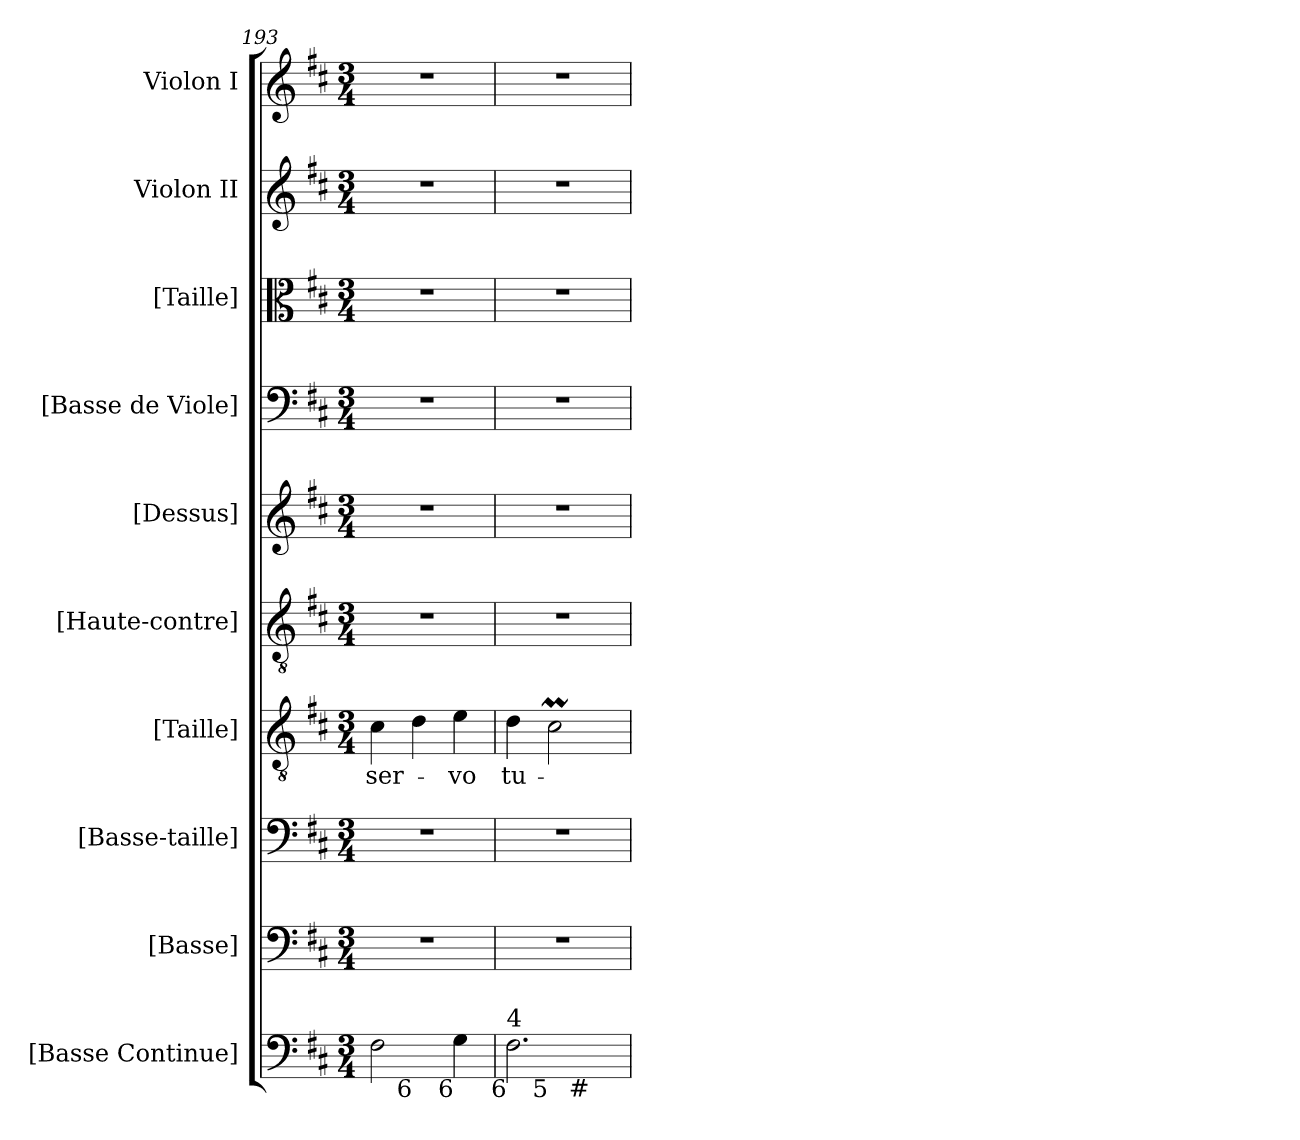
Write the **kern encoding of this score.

**kern	**kern	**kern	**kern	**text	**kern	**kern	**kern	**kern	**kern	**kern
*part10	*part9	*part8	*part7	*part7	*part6	*part5	*part4	*part3	*part2	*part1
*staff10	*staff9	*staff8	*staff7	*staff7	*staff6	*staff5	*staff4	*staff3	*staff2	*staff1
*I"[Basse Continue]	*I"[Basse]	*I"[Basse-taille]	*I"[Taille]	*	*I"[Haute-contre]	*I"[Dessus]	*I"[Basse de Viole]	*I"[Taille]	*I"Violon II	*I"Violon I
*I'B.c.	*I'B.	*I'B.t.	*I'T.	*	*I'H.C.	*I'D.	*	*	*I'Vln. II	*I'Vln. I
*clefF4	*clefF4	*clefF4	*clefGv2	*	*clefGv2	*clefG2	*clefF4	*clefC3	*clefG2	*clefG2
*	*	*	*ITrd7c12	*	*ITrd7c12	*	*	*	*	*
*k[f#c#]	*k[f#c#]	*k[f#c#]	*k[f#c#]	*	*k[f#c#]	*k[f#c#]	*k[f#c#]	*k[f#c#]	*k[f#c#]	*k[f#c#]
*D:	*D:	*D:	*D:	*	*D:	*D:	*D:	*D:	*D:	*D:
*M3/4	*M3/4	*M3/4	*M3/4	*	*M3/4	*M3/4	*M3/4	*M3/4	*M3/4	*M3/4
=193	=193	=193	=193	=193	=193	=193	=193	=193	=193	=193
!	!LO:N:vis=1	!LO:N:vis=1	!	!	!	!	!	!	!	!
!LO:TX:b:rj:t=9	!	!	!	!	!	!	!	!	!	!
!LO:TX:t=#	!	!	!	!	!	!	!	!	!	!
!	!	!	!	!LO:LY:b:color=#000000	!LO:N:vis=1	!LO:N:vis=1	!LO:N:vis=1	!LO:N:vis=1	!LO:N:vis=1	!LO:N:vis=1
*^	*	*	*	*	*	*	*	*	*	*
2F#i\	4ryy	2.r	2.r	4C#i\	ser-	2.r	2.r	2.r	2.r	2.r	2.r
!	!LO:TX:b:rj:t=6	!	!	!	!	!	!	!	!	!	!
.	2ryy	.	.	4Di\	.	.	.	.	.	.	.
!LO:TX:b:rj:t=6	!	!	!	!	!	!	!	!	!	!	!
!	!	!	!	!	!LO:LY:b:color=#000000	!	!	!	!	!	!
4Gi\	.	.	.	4Ei\	-vo	.	.	.	.	.	.
=194	=194	=194	=194	=194	=194	=194	=194	=194	=194	=194	=194
!	!	!LO:N:vis=1	!LO:N:vis=1	!	!	!	!	!	!	!	!
*v	*v	*	*	*	*	*	*	*	*	*	*
*^	*	*	*	*	*	*	*	*	*	*
!LO:TX:b:rj:t=6	!	!	!	!	!	!	!	!	!	!	!
!LO:TX:t=4	!	!	!	!	!	!	!	!	!	!	!
!	!	!	!	!	!LO:LY:b:color=#000000	!LO:N:vis=1	!LO:N:vis=1	!LO:N:vis=1	!LO:N:vis=1	!LO:N:vis=1	!LO:N:vis=1
*	*^	*	*	*	*	*	*	*	*	*	*
2.F#i\	4ryy	2ryy	2.r	2.r	4Di\	tu-	2.r	2.r	2.r	2.r	2.r	2.r
!	!LO:TX:b:rj:t=5	!	!	!	!	!	!	!	!	!	!	!
.	2ryy	.	.	.	2C#mi\	.	.	.	.	.	.	.
!	!	!LO:TX:b:rj:t=#	!	!	!	!	!	!	!	!	!	!
.	.	4ryy	.	.	.	.	.	.	.	.	.	.
*v	*v	*v	*	*	*	*	*	*	*	*	*	*
=	=	=	=	=	=	=	=	=	=	=
*-	*-	*-	*-	*-	*-	*-	*-	*-	*-	*-
